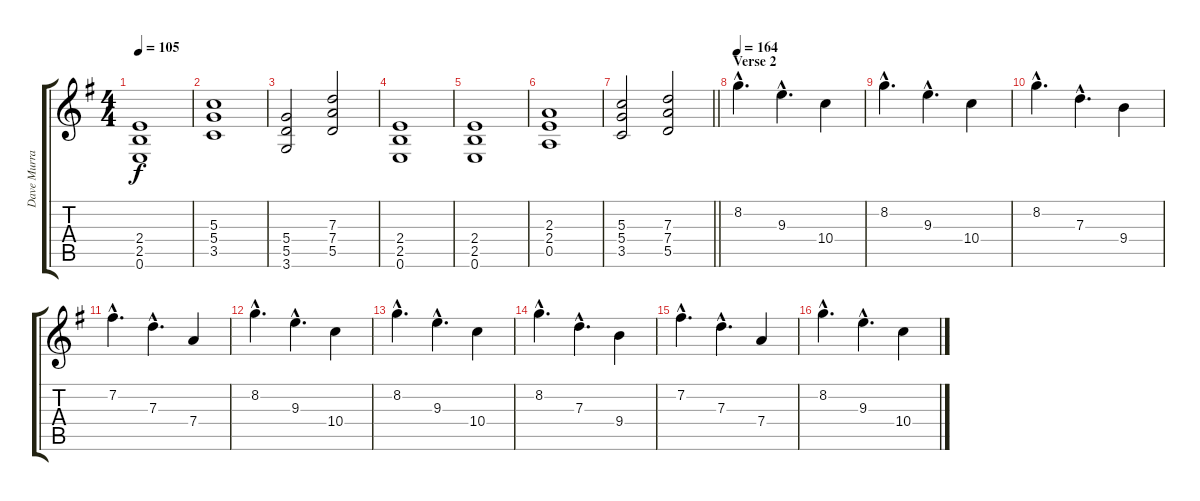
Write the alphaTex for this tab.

\track ("Dave Murray" "Dave Murra") {instrument electricguitarclean}
\staff {score tabs}
\tuning (E4 B3 G3 D3 A2 E2) {hide}
\ts (4 4)
\tempo 105
\clef g2
\ks eminor
(2.4 2.5 0.6).1{dy f} |
(5.3 5.4 3.5).1 |
(5.4 5.5 3.6).2 (7.3 7.4 5.5).2 |
(2.4 2.5 0.6).1 |
(2.4 2.5 0.6).1 |
(2.3 2.4 0.5).1 |
\barLineRight lightlight
(5.3 5.4 3.5).2 (7.3 7.4 5.5).2 |
\section ("" "Verse 2")
\tempo 164
8.2{hac}.4{d} 9.3{hac}.4{d} 10.4.4 |
8.2{hac}.4{d} 9.3{hac}.4{d} 10.4.4 |
8.2{hac}.4{d} 7.3{hac}.4{d} 9.4.4 |
7.2{hac}.4{d} 7.3{hac}.4{d} 7.4.4 |
8.2{hac}.4{d} 9.3{hac}.4{d} 10.4.4 |
8.2{hac}.4{d} 9.3{hac}.4{d} 10.4.4 |
8.2{hac}.4{d} 7.3{hac}.4{d} 9.4.4 |
7.2{hac}.4{d} 7.3{hac}.4{d} 7.4.4 |
8.2{hac}.4{d} 9.3{hac}.4{d} 10.4.4
